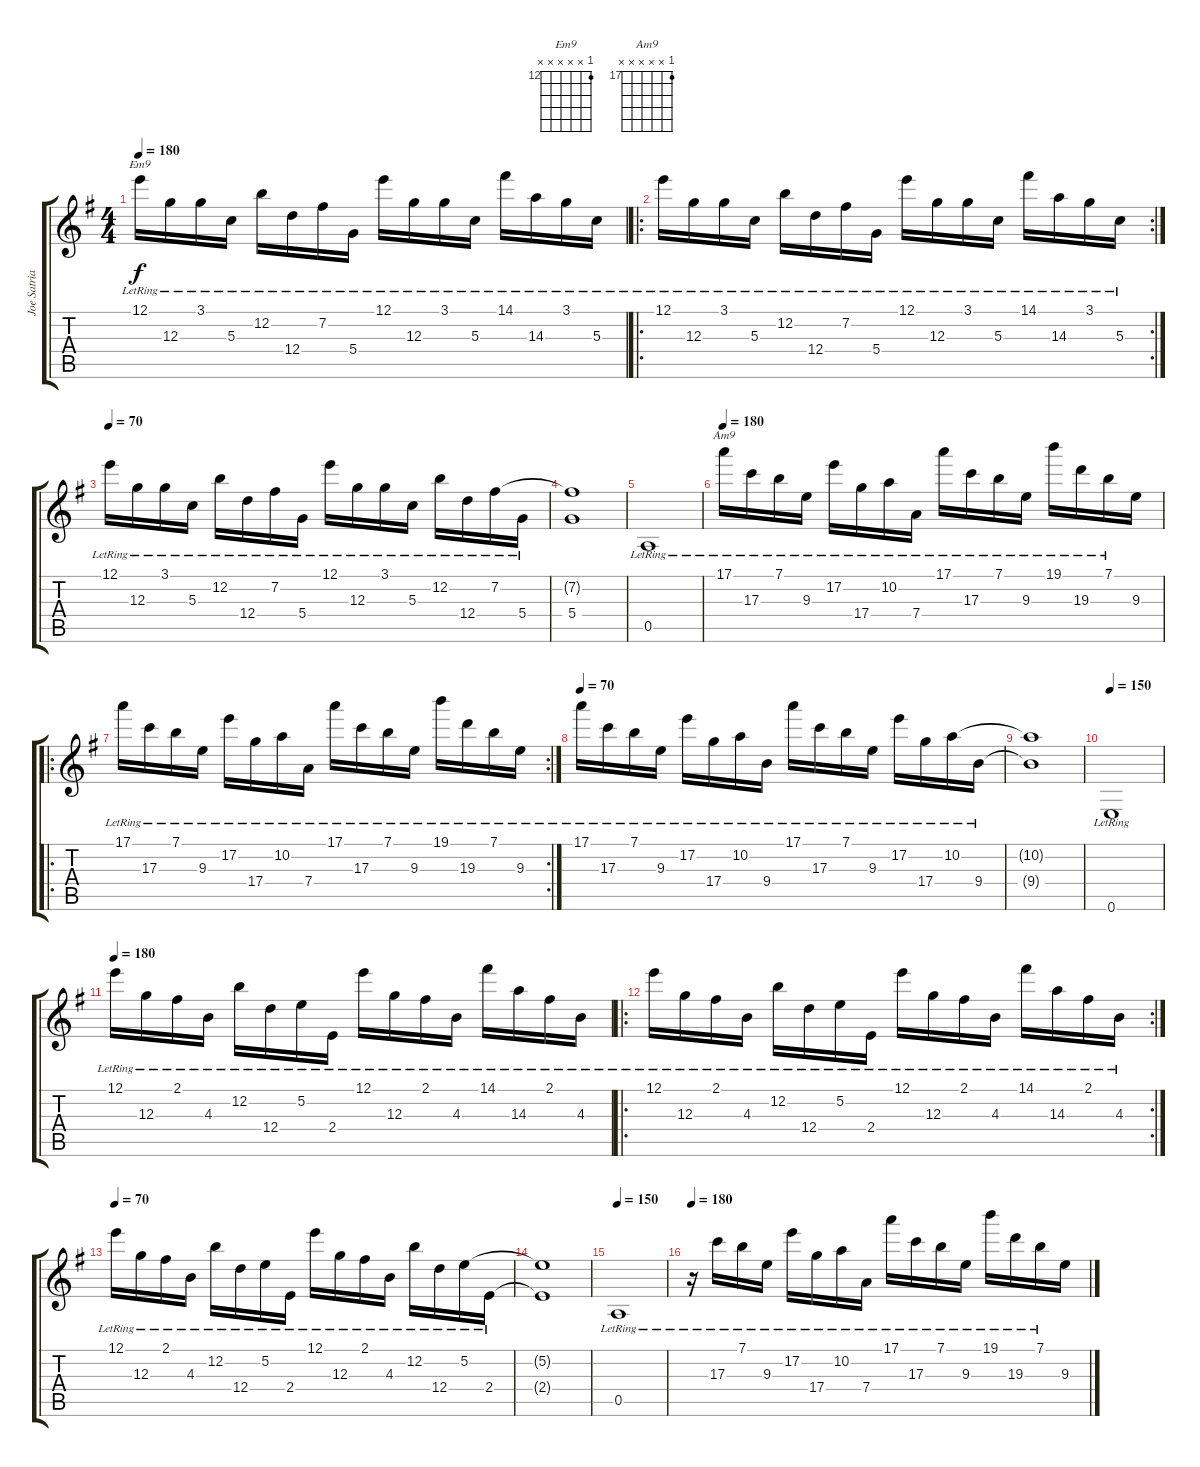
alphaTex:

\track ("Joe Satriani" "Joe Satria") {instrument electricguitarjazz}
\staff {score tabs}
\tuning (E4 B3 G3 D3 A2 E2) {hide}
\chord ("Em9" 12 x x x x x) {firstfret 12}
\chord ("Am9" 17 x x x x x) {firstfret 17}
\ts (4 4)
\tempo 180
\clef g2
\ks g
12.1{lr}.16{ch "Em9" dy f} 12.3{lr}.16 3.1{lr}.16 5.3{lr}.16 12.2{lr}.16 12.4{lr}.16 7.2{lr}.16 5.4{lr}.16 12.1{lr}.16 12.3{lr}.16 3.1{lr}.16 5.3{lr}.16 14.1{lr}.16 14.3{lr}.16 3.1{lr}.16 5.3{lr}.16 |
\ro
\rc 2
12.1{lr}.16 12.3{lr}.16 3.1{lr}.16 5.3{lr}.16 12.2{lr}.16 12.4{lr}.16 7.2{lr}.16 5.4{lr}.16 12.1{lr}.16 12.3{lr}.16 3.1{lr}.16 5.3{lr}.16 14.1{lr}.16 14.3{lr}.16 3.1{lr}.16 5.3{lr}.16 |
\tempo 70
12.1{lr}.16 12.3{lr}.16 3.1{lr}.16 5.3{lr}.16 12.2{lr}.16 12.4{lr}.16 7.2{lr}.16 5.4{lr}.16 12.1{lr}.16 12.3{lr}.16 3.1{lr}.16 5.3{lr}.16 12.2{lr}.16 12.4{lr}.16 7.2{lr}.16 5.4{lr}.16 |
(7.2{t} 5.4).1 |
0.5{lr}.1 |
\tempo 180
17.1{lr}.16{ch "Am9"} 17.3{lr}.16 7.1{lr}.16 9.3{lr}.16 17.2{lr}.16 17.4{lr}.16 10.2{lr}.16 7.4{lr}.16 17.1{lr}.16 17.3{lr}.16 7.1{lr}.16 9.3{lr}.16 19.1{lr}.16 19.3{lr}.16 7.1{lr}.16 9.3.16 |
\ro
\rc 2
17.1{lr}.16 17.3{lr}.16 7.1{lr}.16 9.3{lr}.16 17.2{lr}.16 17.4{lr}.16 10.2{lr}.16 7.4{lr}.16 17.1{lr}.16 17.3{lr}.16 7.1{lr}.16 9.3{lr}.16 19.1{lr}.16 19.3{lr}.16 7.1{lr}.16 9.3{lr}.16 |
\tempo 70
17.1{lr}.16 17.3{lr}.16 7.1{lr}.16 9.3{lr}.16 17.2{lr}.16 17.4{lr}.16 10.2{lr}.16 9.4{lr}.16 17.1{lr}.16 17.3{lr}.16 7.1{lr}.16 9.3{lr}.16 17.2{lr}.16 17.4{lr}.16 10.2{lr}.16 9.4{lr}.16 |
(10.2{t} 9.4{t}).1 |
\tempo 150
0.6{lr}.1 |
\tempo 180
12.1{lr}.16 12.3{lr}.16 2.1{lr}.16 4.3{lr}.16 12.2{lr}.16 12.4{lr}.16 5.2{lr}.16 2.4{lr}.16 12.1{lr}.16 12.3{lr}.16 2.1{lr}.16 4.3{lr}.16 14.1{lr}.16 14.3{lr}.16 2.1{lr}.16 4.3{lr}.16 |
\ro
\rc 2
12.1{lr}.16 12.3{lr}.16 2.1{lr}.16 4.3{lr}.16 12.2{lr}.16 12.4{lr}.16 5.2{lr}.16 2.4{lr}.16 12.1{lr}.16 12.3{lr}.16 2.1{lr}.16 4.3{lr}.16 14.1{lr}.16 14.3{lr}.16 2.1{lr}.16 4.3{lr}.16 |
\tempo 70
12.1{lr}.16 12.3{lr}.16 2.1{lr}.16 4.3{lr}.16 12.2{lr}.16 12.4{lr}.16 5.2{lr}.16 2.4{lr}.16 12.1{lr}.16 12.3{lr}.16 2.1{lr}.16 4.3{lr}.16 12.2{lr}.16 12.4{lr}.16 5.2{lr}.16 2.4{lr}.16 |
(5.2{t} 2.4{t}).1 |
\tempo 150
0.5{lr}.1 |
\tempo 180
r.16 17.3{lr}.16 7.1{lr}.16 9.3{lr}.16 17.2{lr}.16 17.4{lr}.16 10.2{lr}.16 7.4{lr}.16 17.1{lr}.16 17.3{lr}.16 7.1{lr}.16 9.3{lr}.16 19.1{lr}.16 19.3{lr}.16 7.1{lr}.16 9.3.16
